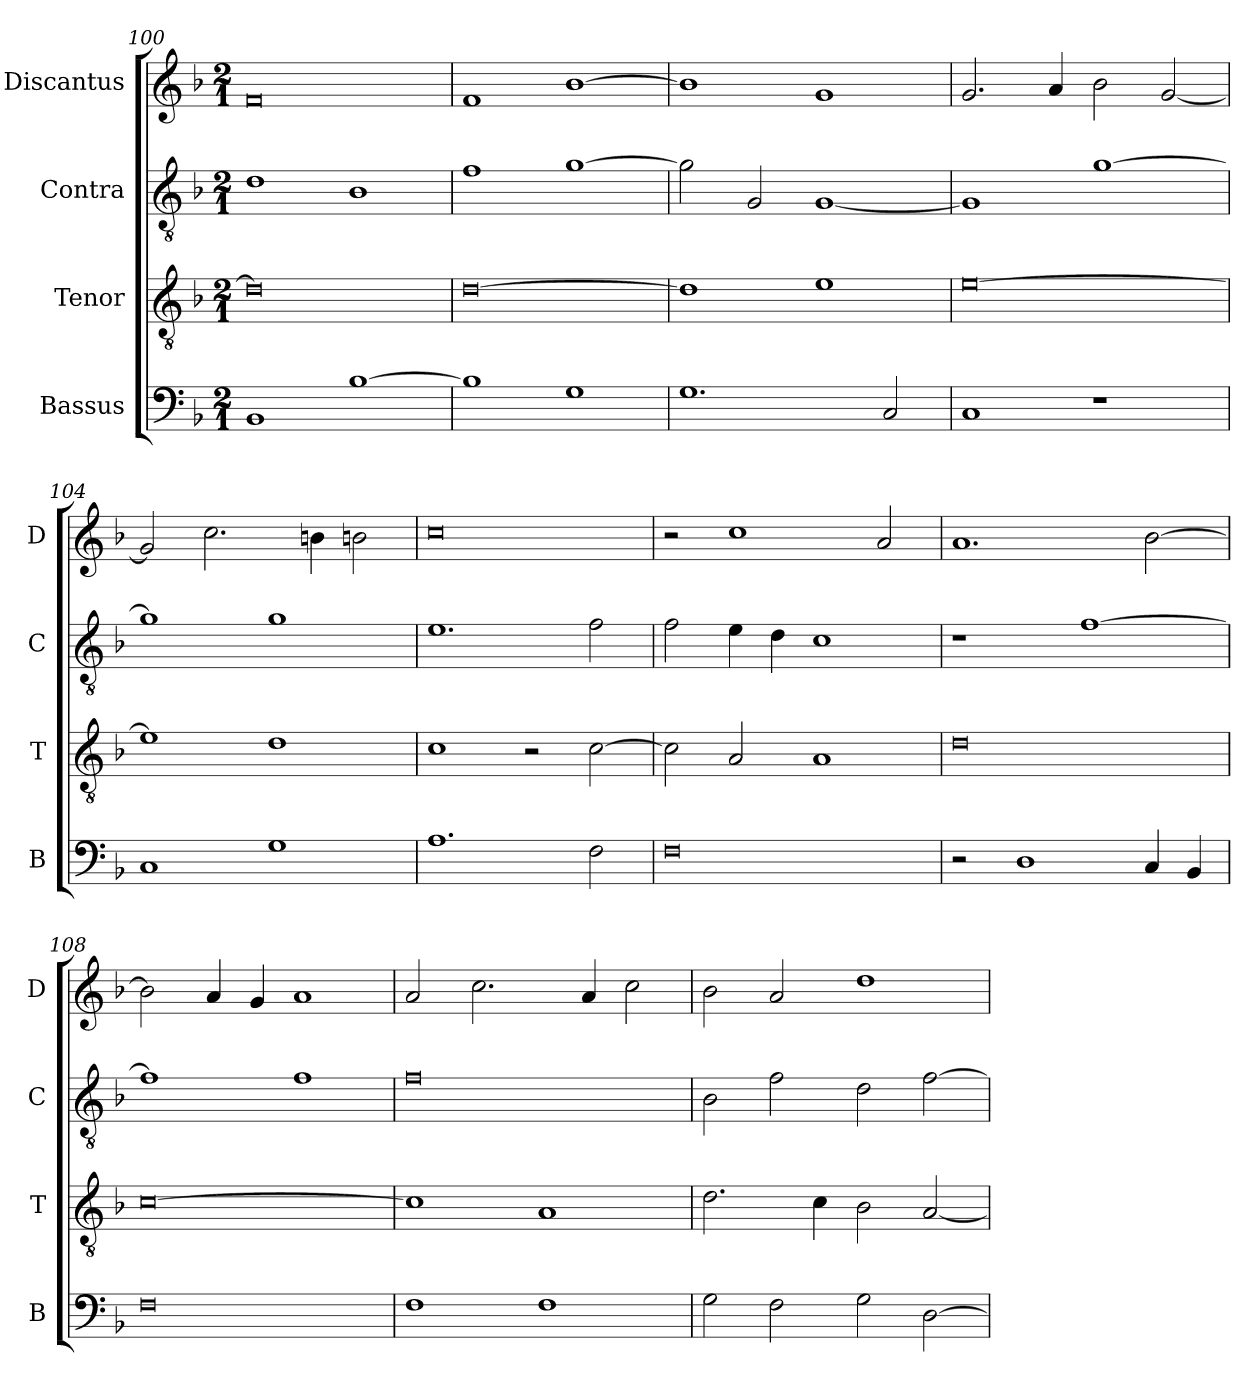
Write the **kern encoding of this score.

**kern	**kern	**kern	**kern
*part4	*part3	*part2	*part1
*staff4	*staff3	*staff2	*staff1
*I"Bassus	*I"Tenor	*I"Contra	*I"Discantus
*I'B	*I'T	*I'C	*I'D
*clefF4	*clefGv2	*clefGv2	*clefG2
*k[b-]	*k[b-]	*k[b-]	*k[b-]
*M2/1	*M2/1	*M2/1	*M2/1
=100	=100	=100	=100
1BB-	0d]	1d	0f
[1B-	.	1B-	.
=101	=101	=101	=101
1B-]	[0d	1f	1f
1G	.	[1g	[1b-
=102	=102	=102	=102
1.G	1d]	2g\]	1b-]
.	.	2G/	.
.	1e	[1G	1g
2C/	.	.	.
=103	=103	=103	=103
1C	[0e	1G]	2.g/
.	.	.	4a/
1r	.	[1g	2b-\
.	.	.	[2g/
=104	=104	=104	=104
1C	1e]	1g]	2g/]
.	.	.	2.cc\
1G	1d	1g	.
.	.	.	4bn\
.	.	.	2bn\
=105	=105	=105	=105
1.A	1c	1.e	0cc
.	2r	.	.
2F\	[2c\	2f\	.
=106	=106	=106	=106
0F	2c\]	2f\	2r
.	2A/	4e\	1cc
.	.	4d\	.
.	1A	1c	.
.	.	.	2a/
=107	=107	=107	=107
2r	0d	1r	1.a
1D	.	.	.
.	.	[1f	.
4C/	.	.	[2b-\
4BB-/	.	.	.
=108	=108	=108	=108
0F	[0c	1f]	2b-\]
.	.	.	4a/
.	.	.	4g/
.	.	1f	1a
=109	=109	=109	=109
1F	1c]	0f	2a/
.	.	.	2.cc\
1F	1A	.	.
.	.	.	4a/
.	.	.	2cc\
=110	=110	=110	=110
2G\	2.d\	2B-\	2b-\
2F\	.	2f\	2a/
.	4c\	.	.
2G\	2B-\	2d\	1dd
[2D\	[2A/	[2f\	.
=	=	=	=
*-	*-	*-	*-
